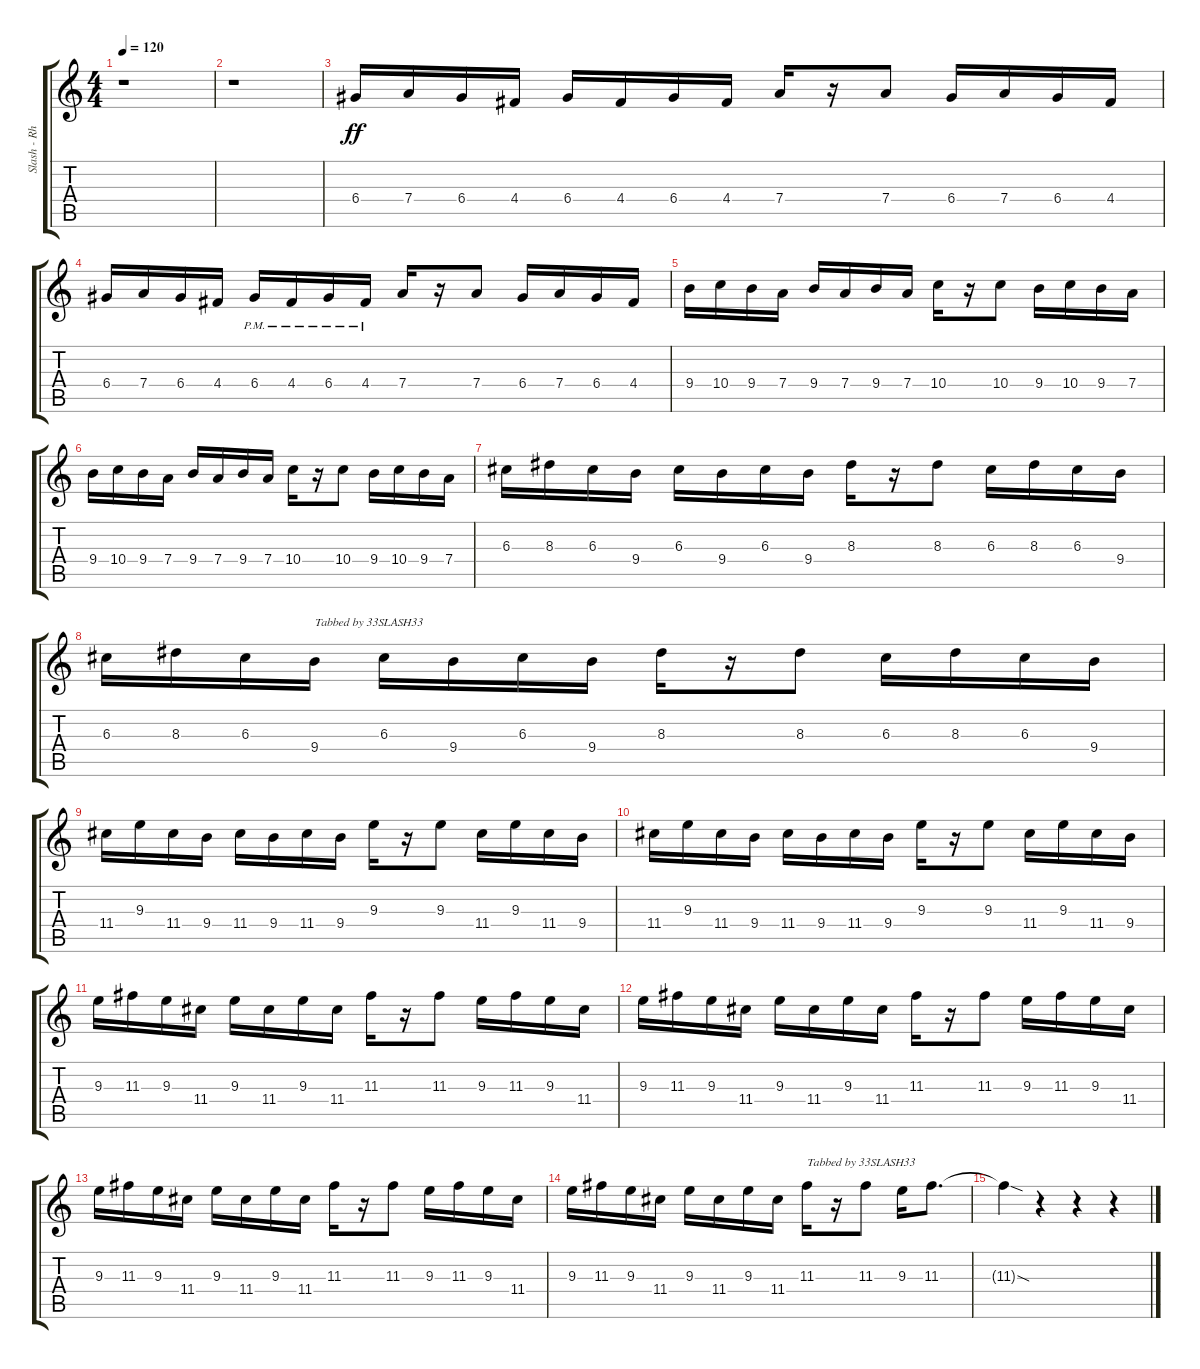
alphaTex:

\track ("Slash - Rhythm 2" "Slash - Rh") {instrument distortionguitar}
\staff {score tabs}
\tuning (E4 B3 G3 D3 A2 E2) {hide}
\ts (4 4)
\tempo 120
\clef g2
\ks c
r.1{dy f} |
r.1 |
6.4.16{dy ff} 7.4.16 6.4.16 4.4.16 6.4.16 4.4.16 6.4.16 4.4.16 7.4.16 r.16 7.4.8 6.4.16 7.4.16 6.4.16 4.4.16 |
6.4.16 7.4.16 6.4.16 4.4.16 6.4{pm}.16 4.4{pm}.16 6.4{pm}.16 4.4{pm}.16 7.4.16 r.16 7.4.8 6.4.16 7.4.16 6.4.16 4.4.16 |
9.4.16 10.4.16 9.4.16 7.4.16 9.4.16 7.4.16 9.4.16 7.4.16 10.4.16 r.16 10.4.8 9.4.16 10.4.16 9.4.16 7.4.16 |
9.4.16 10.4.16 9.4.16 7.4.16 9.4.16 7.4.16 9.4.16 7.4.16 10.4.16 r.16 10.4.8 9.4.16 10.4.16 9.4.16 7.4.16 |
6.3.16 8.3.16 6.3.16 9.4.16 6.3.16 9.4.16 6.3.16 9.4.16 8.3.16 r.16 8.3.8 6.3.16 8.3.16 6.3.16 9.4.16 |
6.3.16 8.3.16 6.3.16 9.4.16{txt "Tabbed by 33SLASH33"} 6.3.16 9.4.16 6.3.16 9.4.16 8.3.16 r.16 8.3.8 6.3.16 8.3.16 6.3.16 9.4.16 |
11.4.16 9.3.16 11.4.16 9.4.16 11.4.16 9.4.16 11.4.16 9.4.16 9.3.16 r.16 9.3.8 11.4.16 9.3.16 11.4.16 9.4.16 |
11.4.16 9.3.16 11.4.16 9.4.16 11.4.16 9.4.16 11.4.16 9.4.16 9.3.16 r.16 9.3.8 11.4.16 9.3.16 11.4.16 9.4.16 |
9.3.16 11.3.16 9.3.16 11.4.16 9.3.16 11.4.16 9.3.16 11.4.16 11.3.16 r.16 11.3.8 9.3.16 11.3.16 9.3.16 11.4.16 |
9.3.16 11.3.16 9.3.16 11.4.16 9.3.16 11.4.16 9.3.16 11.4.16 11.3.16 r.16 11.3.8 9.3.16 11.3.16 9.3.16 11.4.16 |
9.3.16 11.3.16 9.3.16 11.4.16 9.3.16 11.4.16 9.3.16 11.4.16 11.3.16 r.16 11.3.8 9.3.16 11.3.16 9.3.16 11.4.16 |
9.3.16 11.3.16 9.3.16 11.4.16 9.3.16 11.4.16 9.3.16 11.4.16 11.3.16{txt "Tabbed by 33SLASH33"} r.16 11.3.8 9.3.16 11.3.8{d} |
11.3{sod t}.4 r.4 r.4 r.4
